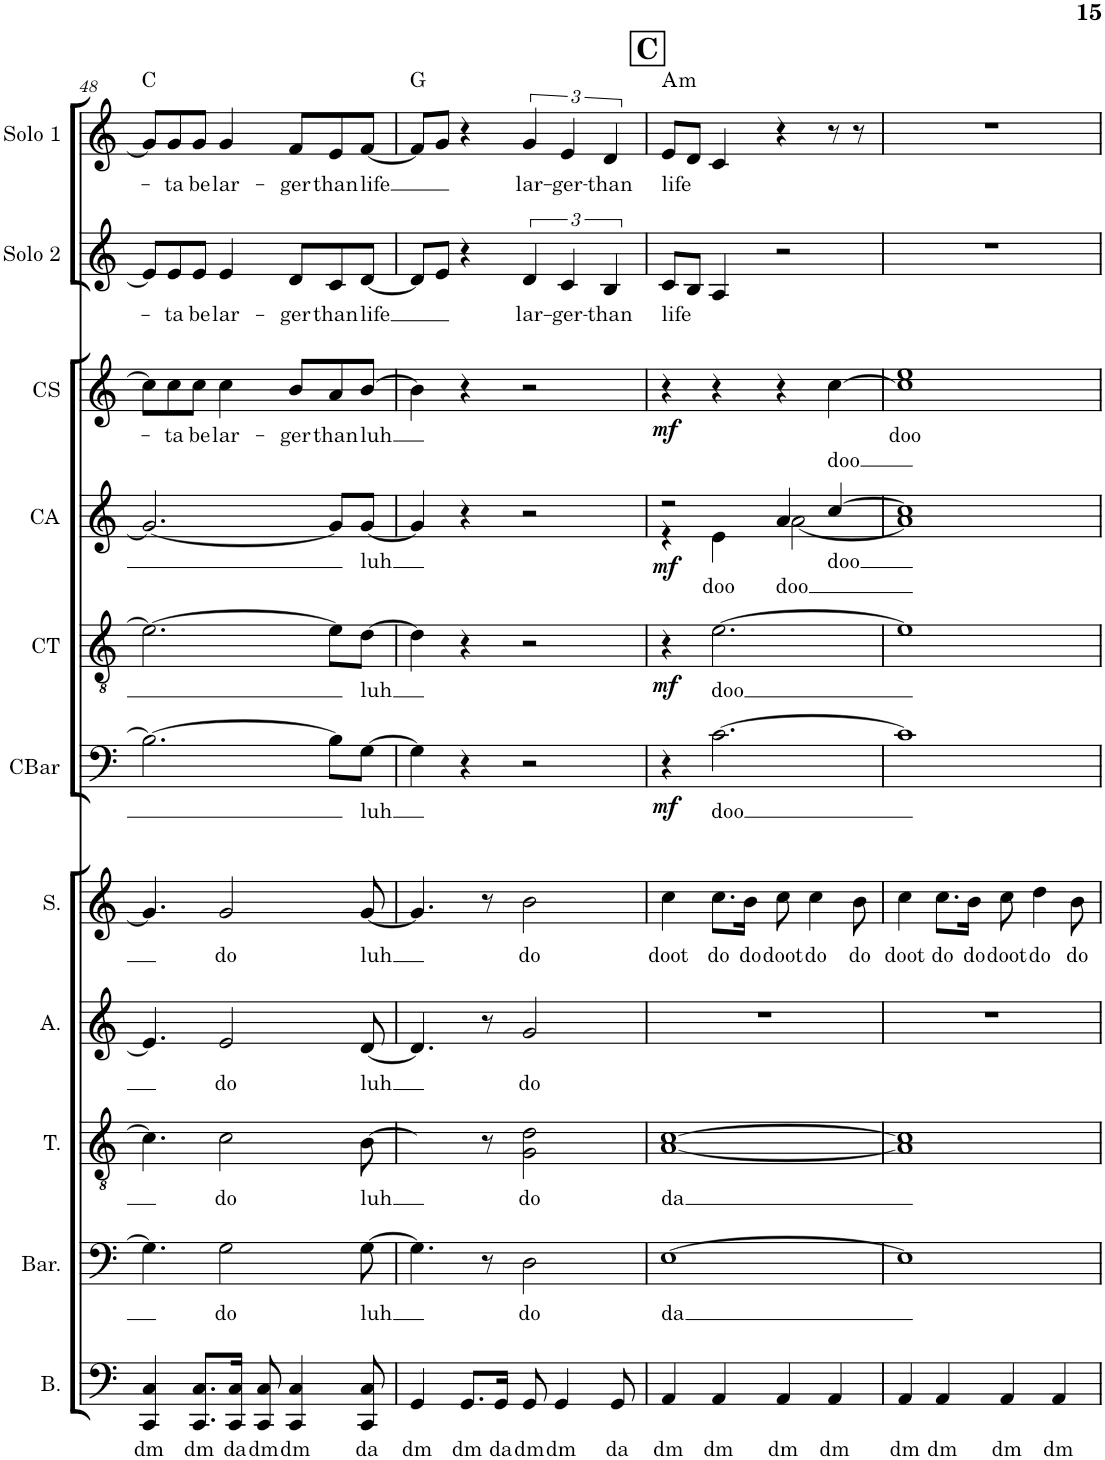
**kern	**text	**kern	**text	**kern	**text	**kern	**text	**kern	**text	**kern	**text	**dynam	**kern	**text	**dynam	**kern	**text	**text	**dynam	**kern	**text	**text	**dynam	**kern	**text	**kern	**text	**harte
*part11	*part11	*part10	*part10	*part9	*part9	*part8	*part8	*part7	*part7	*part6	*part6	*part6	*part5	*part5	*part5	*part4	*part4	*part4	*part4	*part3	*part3	*part3	*part3	*part2	*part2	*part1	*part1	*part1
*staff11	*staff11	*staff10	*staff10	*staff9	*staff9	*staff8	*staff8	*staff7	*staff7	*staff6	*staff6	*staff6	*staff5	*staff5	*staff5	*staff4	*staff4	*staff4	*staff4	*staff3	*staff3	*staff3	*staff3	*staff2	*staff2	*staff1	*staff1	*
*I"Bass	*	*I"Baritone	*	*I"Tenor	*	*I"Alto	*	*I"Soprano	*	*I"Choir Baritone	*	*	*I"Choir Tenor	*	*	*I"Choir Alto	*	*	*	*I"Choir Soprano	*	*	*	*I"Soloist 2	*	*I"Soloist 1	*	*
*I'B.	*	*I'Bar.	*	*I'T.	*	*I'A.	*	*I'S.	*	*I'CBar	*	*	*I'CT	*	*	*I'CA	*	*	*	*I'CS	*	*	*	*I'Solo 2	*	*I'Solo 1	*	*
!!LO:PB:g=z
*clefF4	*	*clefF4	*	*clefGv2	*	*clefG2	*	*clefG2	*	*clefF4	*	*	*clefGv2	*	*	*clefG2	*	*	*	*clefG2	*	*	*	*clefG2	*	*clefG2	*	*
*k[]	*	*k[]	*	*k[]	*	*k[]	*	*k[]	*	*k[]	*	*	*k[]	*	*	*k[]	*	*	*	*k[]	*	*	*	*k[]	*	*k[]	*	*
*M4/4	*	*M4/4	*	*M4/4	*	*M4/4	*	*M4/4	*	*M4/4	*	*	*M4/4	*	*	*M4/4	*	*	*	*M4/4	*	*	*	*M4/4	*	*M4/4	*	*
=48	=48	=48	=48	=48	=48	=48	=48	=48	=48	=48	=48	=48	=48	=48	=48	=48	=48	=48	=48	=48	=48	=48	=48	=48	=48	=48	=48	=48
!	!LO:LY:b	!	!	!	!	!	!	!	!	!	!	!	!	!	!	!	!	!	!	!	!	!	!	!	!	!	!	!
4CC/ 4C/	dm	4.G\]	.	4.c\]	.	4.e/]	.	4.g/]	.	2.B\_	.	.	2.e\_	.	.	2.g/_	.	.	.	8cc\L]	.	.	.	8e/L]	.	8g/L]	.	C:maj
!	!	!	!	!	!	!	!	!	!	!	!	!	!	!	!	!	!	!	!	!	!LO:LY:b	!	!	!	!LO:LY:b	!	!LO:LY:b	!
.	.	.	.	.	.	.	.	.	.	.	.	.	.	.	.	.	.	.	.	8cc\	-ta	.	.	8e/	-ta	8g/	-ta	.
!	!LO:LY:b	!	!	!	!	!	!	!	!	!	!	!	!	!	!	!	!	!	!	!	!LO:LY:b	!	!	!	!LO:LY:b	!	!LO:LY:b	!
8.CC/ 8.C/L	dm	.	.	.	.	.	.	.	.	.	.	.	.	.	.	.	.	.	.	8cc\J	be	.	.	8e/J	be	8g/J	be	.
!	!	!	!LO:LY:b	!	!LO:LY:b	!	!LO:LY:b	!	!LO:LY:b	!	!	!	!	!	!	!	!	!	!	!	!LO:LY:b	!	!	!	!LO:LY:b	!	!LO:LY:b	!
.	.	2G\	do	2c\	do	2e/	do	2g/	do	.	.	.	.	.	.	.	.	.	.	4cc\	lar-	.	.	4e/	lar-	4g/	lar-	.
!	!LO:LY:b	!	!	!	!	!	!	!	!	!	!	!	!	!	!	!	!	!	!	!	!	!	!	!	!	!	!	!
16CC/ 16C/Jk	da	.	.	.	.	.	.	.	.	.	.	.	.	.	.	.	.	.	.	.	.	.	.	.	.	.	.	.
!	!LO:LY:b	!	!	!	!	!	!	!	!	!	!	!	!	!	!	!	!	!	!	!	!	!	!	!	!	!	!	!
8CC/ 8C/	dm	.	.	.	.	.	.	.	.	.	.	.	.	.	.	.	.	.	.	.	.	.	.	.	.	.	.	.
!	!LO:LY:b	!	!	!	!	!	!	!	!	!	!	!	!	!	!	!	!	!	!	!	!LO:LY:b	!	!	!	!LO:LY:b	!	!LO:LY:b	!
4CC/ 4C/	dm	.	.	.	.	.	.	.	.	.	.	.	.	.	.	.	.	.	.	8b/L	-ger	.	.	8d/L	-ger	8f/L	-ger	.
!	!	!	!	!	!	!	!	!	!	!	!	!	!	!	!	!	!	!	!	!	!LO:LY:b	!	!	!	!LO:LY:b	!	!LO:LY:b	!
.	.	.	.	.	.	.	.	.	.	8B\L]	.	.	8e\L]	.	.	8g/L]	.	.	.	8a/	than	.	.	8c/	than	8e/	than	.
!	!LO:LY:b	!	!LO:LY:b	!	!LO:LY:b	!	!LO:LY:b	!	!LO:LY:b	!	!LO:LY:b	!	!	!LO:LY:b	!	!	!LO:LY:b	!	!	!	!LO:LY:b	!	!	!	!LO:LY:b	!	!LO:LY:b	!
8CC/ 8C/	da	[8G\	luh	[8B\	luh	[8d/	luh	[8g/	luh	[8G\J	luh	.	[8d\J	luh	.	[8g/J	luh	.	.	[8b/J	luh	.	.	[8d/J	life	[8f/J	life	.
=49	=49	=49	=49	=49	=49	=49	=49	=49	=49	=49	=49	=49	=49	=49	=49	=49	=49	=49	=49	=49	=49	=49	=49	=49	=49	=49	=49	=49
!	!LO:LY:b	!	!	!	!	!	!	!	!	!	!	!	!	!	!	!	!	!	!	!	!	!	!	!	!	!	!	!
4GG/	dm	4.G\]	.	4.B]	.	4.d/]	.	4.g/]	.	4G\]	.	.	4d\]	.	.	4g/]	.	.	.	4b\]	.	.	.	8d/L]	.	8f/L]	.	G:maj
.	.	.	.	.	.	.	.	.	.	.	.	.	.	.	.	.	.	.	.	.	.	.	.	8e/J	.	8g/J	.	.
!	!LO:LY:b	!	!	!	!	!	!	!	!	!	!	!	!	!	!	!	!	!	!	!	!	!	!	!	!	!	!	!
8.GG/L	dm	.	.	.	.	.	.	.	.	4r	.	.	4r	.	.	4r	.	.	.	4r	.	.	.	4r	.	4r	.	.
.	.	8r	.	8r	.	8r	.	8r	.	.	.	.	.	.	.	.	.	.	.	.	.	.	.	.	.	.	.	.
!	!LO:LY:b	!	!	!	!	!	!	!	!	!	!	!	!	!	!	!	!	!	!	!	!	!	!	!	!	!	!	!
16GG/Jk	da	.	.	.	.	.	.	.	.	.	.	.	.	.	.	.	.	.	.	.	.	.	.	.	.	.	.	.
!	!LO:LY:b	!	!LO:LY:b	!	!LO:LY:b	!	!LO:LY:b	!	!LO:LY:b	!	!	!	!	!	!	!	!	!	!	!	!	!	!	!	!LO:LY:b	!	!LO:LY:b	!
8GG/	dm	2D\	do	2G\ 2d\	do	2g/	do	2b\	do	2r	.	.	2r	.	.	2r	.	.	.	2r	.	.	.	6d/	lar-	6g/	lar-	.
!	!LO:LY:b	!	!	!	!	!	!	!	!	!	!	!	!	!	!	!	!	!	!	!	!	!	!	!	!	!	!	!
4GG/	dm	.	.	.	.	.	.	.	.	.	.	.	.	.	.	.	.	.	.	.	.	.	.	.	.	.	.	.
!	!	!	!	!	!	!	!	!	!	!	!	!	!	!	!	!	!	!	!	!	!	!	!	!	!LO:LY:b	!	!LO:LY:b	!
.	.	.	.	.	.	.	.	.	.	.	.	.	.	.	.	.	.	.	.	.	.	.	.	6c/	-ger-	6e/	-ger-	.
!	!	!	!	!	!	!	!	!	!	!	!	!	!	!	!	!	!	!	!	!	!	!	!	!	!LO:LY:b	!	!LO:LY:b	!
.	.	.	.	.	.	.	.	.	.	.	.	.	.	.	.	.	.	.	.	.	.	.	.	6B/	-than	6d/	-than	.
!	!LO:LY:b	!	!	!	!	!	!	!	!	!	!	!	!	!	!	!	!	!	!	!	!	!	!	!	!	!	!	!
8GG/	da	.	.	.	.	.	.	.	.	.	.	.	.	.	.	.	.	.	.	.	.	.	.	.	.	.	.	.
!!LO:REH:place=s1:a:B:cj:fs=14:t=C
=50	=50	=50	=50	=50	=50	=50	=50	=50	=50	=50	=50	=50	=50	=50	=50	=50	=50	=50	=50	=50	=50	=50	=50	=50	=50	=50	=50	=50
!	!LO:LY:b	!	!LO:LY:b	!	!LO:LY:b	!	!	!	!LO:LY:b	!	!	!LO:DY:b	!	!	!LO:DY:b	!	!	!	!LO:DY:b	!	!	!	!LO:DY:b	!	!LO:LY:b	!	!LO:LY:b	!LO:H:kt=m
*	*	*	*	*	*	*	*	*	*	*	*	*	*	*	*	*^	*	*	*	*	*	*	*	*	*	*	*	*
4AA/	dm	[1E	da	[1A [1c	da	1r	.	4cc\	doot	4r	.	mf	4r	.	mf	2r	4r	.	.	mf	4r	.	.	mf	8c/L	life	8e/L	life	A:min
.	.	.	.	.	.	.	.	.	.	.	.	.	.	.	.	.	.	.	.	.	.	.	.	.	8B/J	.	8d/J	.	.
!	!LO:LY:b	!	!	!	!	!	!	!	!LO:LY:b	!	!LO:LY:b	!	!	!LO:LY:b	!	!	!	!	!LO:LY:b	!	!	!	!	!	!	!	!	!	!
4AA/	dm	.	.	.	.	.	.	8.cc\L	do	[2.c\	doo	.	[2.e\	doo	.	.	4e\	.	doo	.	4r	.	.	.	4A/	.	4c/	.	.
!	!	!	!	!	!	!	!	!	!LO:LY:b	!	!	!	!	!	!	!	!	!	!	!	!	!	!	!	!	!	!	!	!
.	.	.	.	.	.	.	.	16b\Jk	do	.	.	.	.	.	.	.	.	.	.	.	.	.	.	.	.	.	.	.	.
!	!LO:LY:b	!	!	!	!	!	!	!	!LO:LY:b	!	!	!	!	!	!	!	!	!	!LO:LY:b	!	!	!	!	!	!	!	!	!	!
4AA/	dm	.	.	.	.	.	.	8cc\	doot	.	.	.	.	.	.	4a/	[2a\	.	doo	.	4r	.	.	.	2r	.	4r	.	.
!	!	!	!	!	!	!	!	!	!LO:LY:b	!	!	!	!	!	!	!	!	!	!	!	!	!	!	!	!	!	!	!	!
.	.	.	.	.	.	.	.	4cc\	do	.	.	.	.	.	.	.	.	.	.	.	.	.	.	.	.	.	.	.	.
!	!LO:LY:b	!	!	!	!	!	!	!	!	!	!	!	!	!	!	!	!	!LO:LY:b	!	!	!	!	!LO:LY:b	!	!	!	!	!	!
4AA/	dm	.	.	.	.	.	.	.	.	.	.	.	.	.	.	[4cc/	.	doo	.	.	[4cc\	.	doo	.	.	.	8r	.	.
!	!	!	!	!	!	!	!	!	!LO:LY:b	!	!	!	!	!	!	!	!	!	!	!	!	!	!	!	!	!	!	!	!
.	.	.	.	.	.	.	.	8b\	do	.	.	.	.	.	.	.	.	.	.	.	.	.	.	.	.	.	8r	.	.
=51	=51	=51	=51	=51	=51	=51	=51	=51	=51	=51	=51	=51	=51	=51	=51	=51	=51	=51	=51	=51	=51	=51	=51	=51	=51	=51	=51	=51	=51
!	!LO:LY:b	!	!	!	!	!	!	!	!LO:LY:b	!	!	!	!	!	!	!	!	!	!	!	!	!LO:LY:b	!	!	!	!	!	!	!
4AA/	dm	1E]	.	1A] 1c]	.	1r	.	4cc\	doot	1c]	.	.	1e]	.	.	1cc]	1a]	.	.	.	1cc] 1ee	doo	.	.	1r	.	1r	.	.
!	!LO:LY:b	!	!	!	!	!	!	!	!LO:LY:b	!	!	!	!	!	!	!	!	!	!	!	!	!	!	!	!	!	!	!	!
4AA/	dm	.	.	.	.	.	.	8.cc\L	do	.	.	.	.	.	.	.	.	.	.	.	.	.	.	.	.	.	.	.	.
!	!	!	!	!	!	!	!	!	!LO:LY:b	!	!	!	!	!	!	!	!	!	!	!	!	!	!	!	!	!	!	!	!
.	.	.	.	.	.	.	.	16b\Jk	do	.	.	.	.	.	.	.	.	.	.	.	.	.	.	.	.	.	.	.	.
!	!LO:LY:b	!	!	!	!	!	!	!	!LO:LY:b	!	!	!	!	!	!	!	!	!	!	!	!	!	!	!	!	!	!	!	!
4AA/	dm	.	.	.	.	.	.	8cc\	doot	.	.	.	.	.	.	.	.	.	.	.	.	.	.	.	.	.	.	.	.
!	!	!	!	!	!	!	!	!	!LO:LY:b	!	!	!	!	!	!	!	!	!	!	!	!	!	!	!	!	!	!	!	!
.	.	.	.	.	.	.	.	4dd\	do	.	.	.	.	.	.	.	.	.	.	.	.	.	.	.	.	.	.	.	.
!	!LO:LY:b	!	!	!	!	!	!	!	!	!	!	!	!	!	!	!	!	!	!	!	!	!	!	!	!	!	!	!	!
4AA/	dm	.	.	.	.	.	.	.	.	.	.	.	.	.	.	.	.	.	.	.	.	.	.	.	.	.	.	.	.
!	!	!	!	!	!	!	!	!	!LO:LY:b	!	!	!	!	!	!	!	!	!	!	!	!	!	!	!	!	!	!	!	!
.	.	.	.	.	.	.	.	8b\	do	.	.	.	.	.	.	.	.	.	.	.	.	.	.	.	.	.	.	.	.
*	*	*	*	*	*	*	*	*	*	*	*	*	*	*	*	*v	*v	*	*	*	*	*	*	*	*	*	*	*	*
=	=	=	=	=	=	=	=	=	=	=	=	=	=	=	=	=	=	=	=	=	=	=	=	=	=	=	=	=
*-	*-	*-	*-	*-	*-	*-	*-	*-	*-	*-	*-	*-	*-	*-	*-	*-	*-	*-	*-	*-	*-	*-	*-	*-	*-	*-	*-	*-
